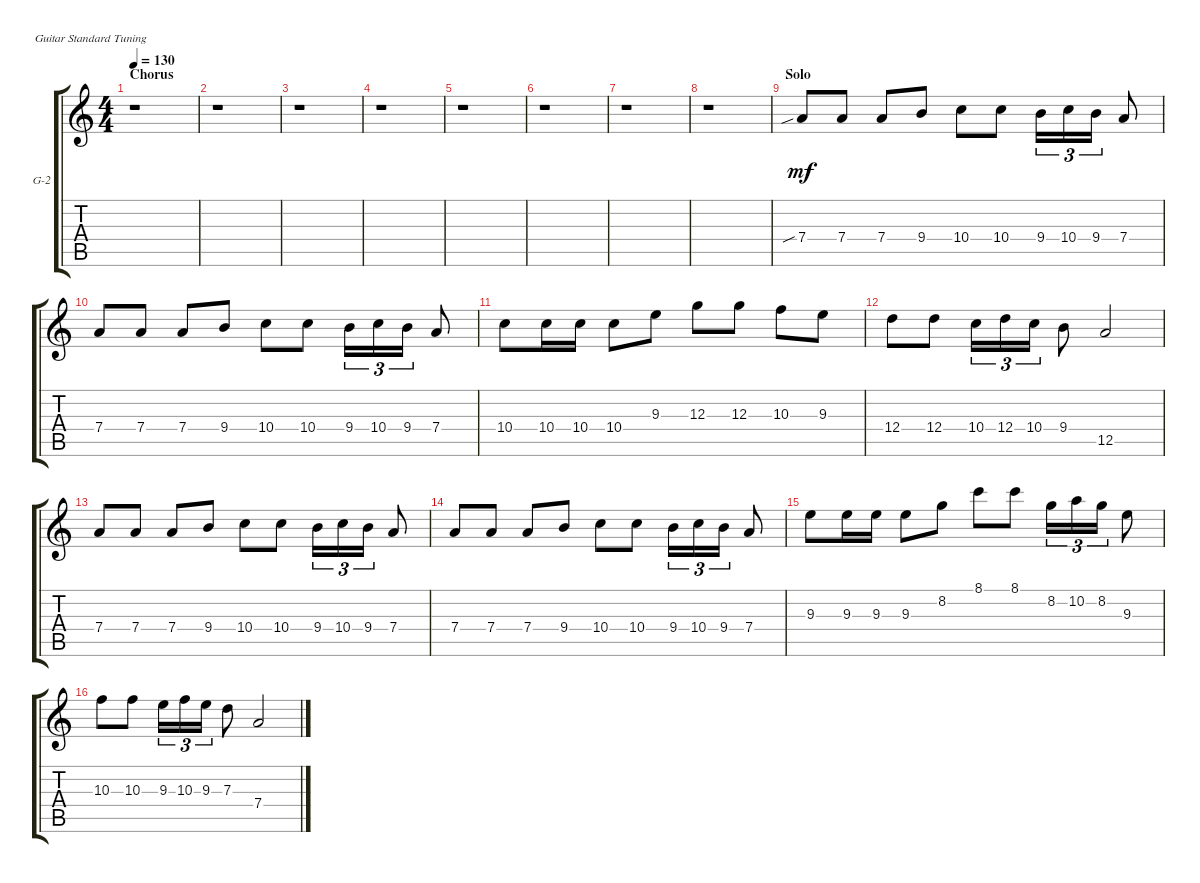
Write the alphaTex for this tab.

\defaultSystemsLayout 4
\bracketExtendMode groupsimilarinstruments
\firstSystemTrackNameOrientation horizontal
\otherSystemsTrackNameOrientation horizontal
\track ("Guitar 2" "G-2") {instrument distortionguitar}
\staff {score tabs}
\tuning (E4 B3 G3 D3 A2 E2)
\ts (4 4)
\section ("" "Chorus")
\tempo 130
\clef g2
\scale
0.333333
\ks c
r.1{dy mf} |
\scale
0.333333 r.1 |
\scale
0.333333 r.1 |
\scale
0.333333 r.1 |
\scale
0.333333 r.1 |
\scale
0.333333 r.1 |
\scale
0.333333 r.1 |
\scale
0.333333 r.1 |
\section ("" "Solo")
\scale
0.333333 7.4{sib}.8 7.4.8 7.4.8 9.4.8 10.4.8 10.4.8 9.4.16{tu (3 2)} 10.4.16{tu (3 2)} 9.4.16{tu (3 2)} 7.4.8 |
\scale
0.333333 7.4.8 7.4.8 7.4.8 9.4.8 10.4.8 10.4.8 9.4.16{tu (3 2)} 10.4.16{tu (3 2)} 9.4.16{tu (3 2)} 7.4.8 |
\scale
0.333333 10.4.8 10.4.16 10.4.16 10.4.8 9.3.8 12.3.8 12.3.8 10.3.8 9.3.8 |
\scale
0.333333 12.4.8 12.4.8 10.4.16{tu (3 2)} 12.4.16{tu (3 2)} 10.4.16{tu (3 2)} 9.4.8 12.5.2 |
\scale
0.333333 7.4.8 7.4.8 7.4.8 9.4.8 10.4.8 10.4.8 9.4.16{tu (3 2)} 10.4.16{tu (3 2)} 9.4.16{tu (3 2)} 7.4.8 |
\scale
0.333333 7.4.8 7.4.8 7.4.8 9.4.8 10.4.8 10.4.8 9.4.16{tu (3 2)} 10.4.16{tu (3 2)} 9.4.16{tu (3 2)} 7.4.8 |
\scale
0.333333 9.3.8 9.3.16 9.3.16 9.3.8 8.2.8 8.1.8 8.1.8 8.2.16{tu (3 2)} 10.2.16{tu (3 2)} 8.2.16{tu (3 2)} 9.3.8 |
\scale
0.333333 10.3.8 10.3.8 9.3.16{tu (3 2)} 10.3.16{tu (3 2)} 9.3.16{tu (3 2)} 7.3.8 7.4.2
